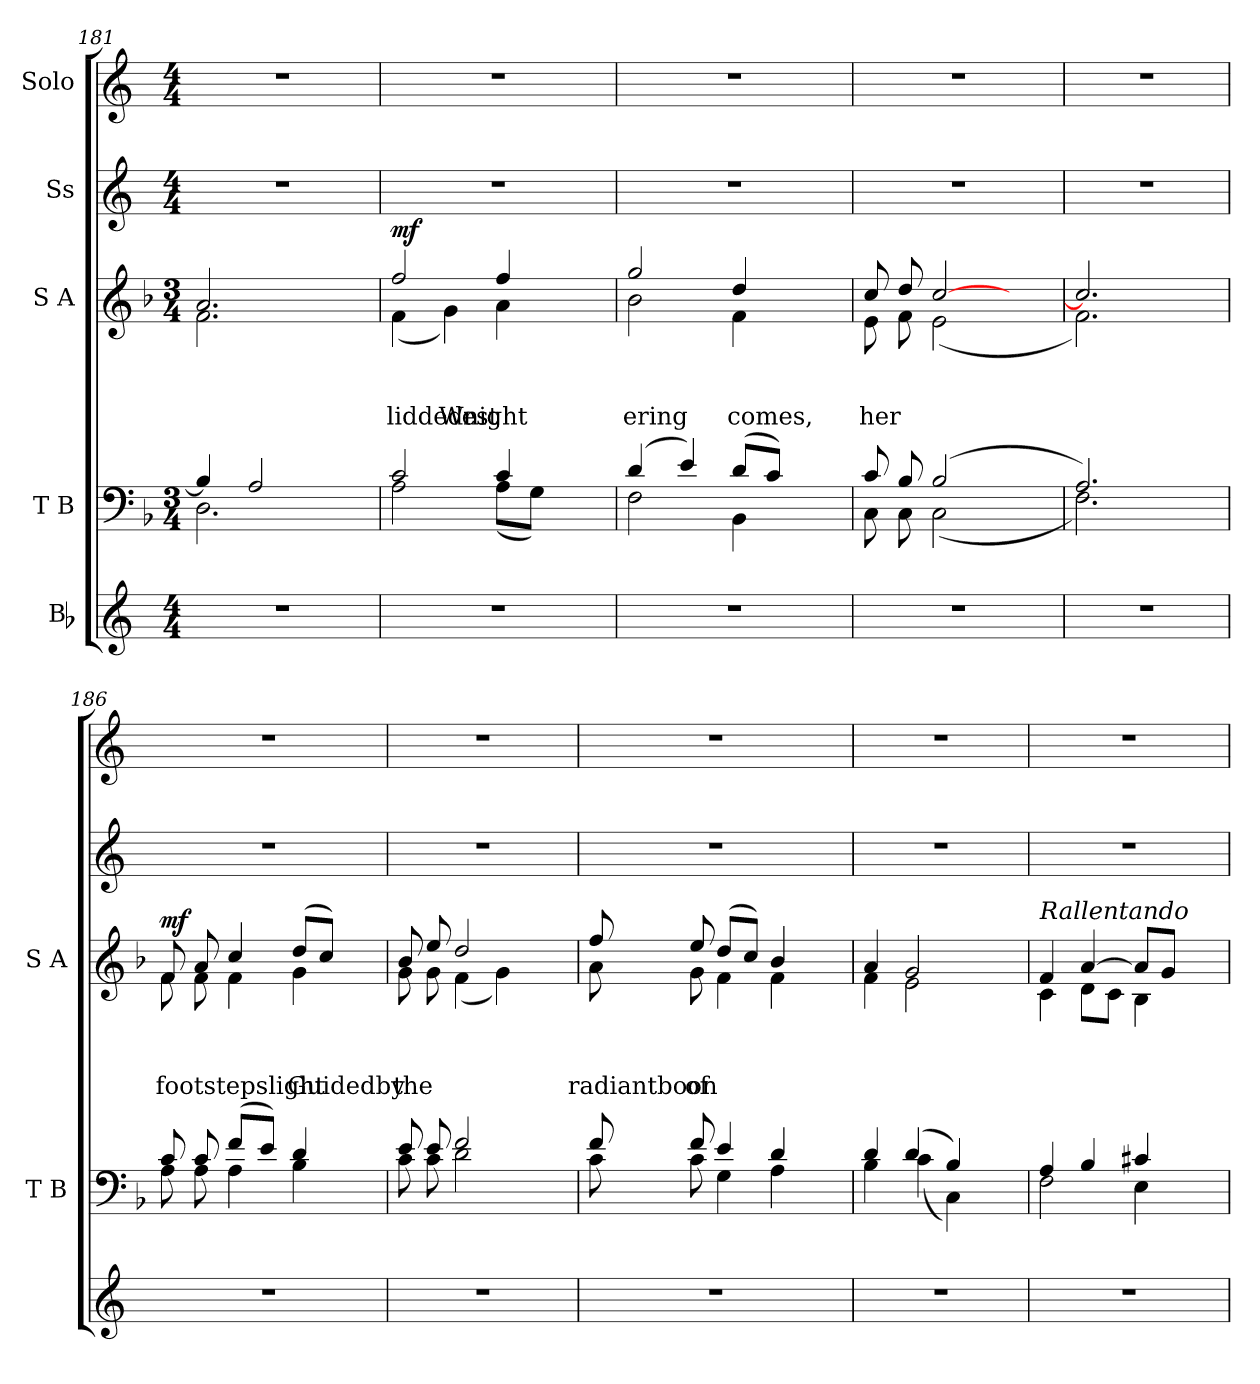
**kern	**kern	**kern	**text	**text	**text	**dynam	**kern	**kern
*part5	*part4	*part3	*part3	*part3	*part3	*part3	*part2	*part1
*staff5	*staff4	*staff3	*staff3	*staff3	*staff3	*staff3	*staff2	*staff1
*I"Bb	*I"T B	*I"S A	*	*	*	*	*I"Ss	*I"Solo
*	*I'T B	*I'S A	*	*	*	*	*	*
*clefG2	*clefF4	*clefG2	*	*	*	*	*clefG2	*clefG2
*k[]	*k[b-]	*k[b-]	*	*	*	*	*k[]	*k[]
*C:	*F:	*F:	*	*	*	*	*C:	*C:
*M4/4	*M3/4	*M3/4	*	*	*	*	*M4/4	*M4/4
=181	=181	=181	=181	=181	=181	=181	=181	=181
*	*^	*^	*	*	*	*	*	*
1r	4B-/]	2.D\	2.a/	2.f\	.	.	.	.	1r	1r
.	2A/	.	.	.	.	.	.	.	.	.
.	4ryy	4ryy	4ryy	4ryy	.	.	.	.	.	.
=182	=182	=182	=182	=182	=182	=182	=182	=182	=182	=182
!	!	!	!	!	!	!	!LO:LY:b	!LO:DY:a	!	!
1r	2c/	2A\	2ff/	(<4f\	.	.	-liddednight	mf	1r	1r
!	!	!	!	!	!	!	!LO:LY:b	!	!	!
.	.	.	.	4g\)	.	.	West	.	.	.
.	4c/	(<8A\L	4ff/	4a\	.	.	.	.	.	.
.	.	8G\J)	.	.	.	.	.	.	.	.
.	4ryy	4ryy	4ryy	4ryy	.	.	.	.	.	.
!!LO:LB:g=z
=183	=183	=183	=183	=183	=183	=183	=183	=183	=183	=183
!	!	!	!	!	!	!	!LO:LY:b	!	!	!
1r	(4d/	2F\	2gg/	2b-\	.	.	ering	.	1r	1r
.	4e/)	.	.	.	.	.	.	.	.	.
!	!	!	!	!	!	!	!LO:LY:b	!	!	!
.	(>8d/L	4BB-\	4dd/	4f\	.	.	comes,	.	.	.
.	8c/J)	.	.	.	.	.	.	.	.	.
.	4ryy	4ryy	4ryy	4ryy	.	.	.	.	.	.
=184	=184	=184	=184	=184	=184	=184	=184	=184	=184	=184
!	!	!	!	!	!	!	!LO:LY:b	!	!	!
1r	8c/	8C\	8cc/	8e\	.	.	her	.	1r	1r
.	8B-/	8C\	8dd/	8f\	.	.	.	.	.	.
.	(2B-/	(<2C\	[>2cc/	(<2e\	.	.	.	.	.	.
.	4ryy	4ryy	4ryy	4ryy	.	.	.	.	.	.
=185	=185	=185	=185	=185	=185	=185	=185	=185	=185	=185
1r	2.A/)	2.F\)	2.cc/]	2.f\)	.	.	.	.	1r	1r
.	4ryy	4ryy	4ryy	4ryy	.	.	.	.	.	.
=186	=186	=186	=186	=186	=186	=186	=186	=186	=186	=186
!	!	!	!	!	!	!	!LO:LY:b	!LO:DY:a	!	!
1r	8c/	8A\	8f/	8f\	.	.	footstepslight	mf	1r	1r
.	8c/	8A\	8a/	8f\	.	.	.	.	.	.
.	(>8f/L	4A\	4cc/	4f\	.	.	.	.	.	.
.	8e/J)	.	.	.	.	.	.	.	.	.
!	!	!	!	!	!	!	!LO:LY:b	!	!	!
.	4d/	4B-\	(>8dd/L	4g\	.	.	Guidedby	.	.	.
.	.	.	8cc/J)	.	.	.	.	.	.	.
.	4ryy	4ryy	4ryy	4ryy	.	.	.	.	.	.
=187	=187	=187	=187	=187	=187	=187	=187	=187	=187	=187
!	!	!	!	!	!	!	!LO:LY:b	!	!	!
1r	8e/	8c\	8b-/	8g\	.	.	the	.	1r	1r
.	8e/	8c\	8ee/	8g\	.	.	.	.	.	.
.	2f/	2d\	2dd/	(<4f\	.	.	.	.	.	.
.	.	.	.	4g\)	.	.	.	.	.	.
.	4ryy	4ryy	4ryy	4ryy	.	.	.	.	.	.
=188	=188	=188	=188	=188	=188	=188	=188	=188	=188	=188
!	!	!	!	!	!	!	!LO:LY:b	!	!	!
1r	8f/	8c\	8ff/	8a\	.	.	radiantboon	.	1r	1r
!	!	!	!	!	!	!	!LO:LY:b	!	!	!
.	8f/	8c\	8ee/	8g\	.	.	of	.	.	.
.	4e/	4G\	(>8dd/L	4f\	.	.	.	.	.	.
.	.	.	8cc/J)	.	.	.	.	.	.	.
.	4d/	4A\	4b-/	4f\	.	.	.	.	.	.
.	4ryy	4ryy	4ryy	4ryy	.	.	.	.	.	.
=189	=189	=189	=189	=189	=189	=189	=189	=189	=189	=189
1r	4d/	4B-\	4a/	4f\	.	.	.	.	1r	1r
.	(4d/	(<4c\	2g/	2e\	.	.	.	.	.	.
.	4B-/)	4C\)	.	.	.	.	.	.	.	.
.	4ryy	4ryy	4ryy	4ryy	.	.	.	.	.	.
=190	=190	=190	=190	=190	=190	=190	=190	=190	=190	=190
!	!	!	!LO:TX:a:i:t=Rallentando	!	!	!	!	!	!	!
1r	4A/	2F\	4f/	4c\	.	.	.	.	1r	1r
.	4B-/	.	[>4a/	8d\L	.	.	.	.	.	.
.	.	.	.	8c\J	.	.	.	.	.	.
.	4c#X/	4E\	8a/L]	4B-\	.	.	.	.	.	.
.	.	.	8g/J	.	.	.	.	.	.	.
.	4ryy	4ryy	4ryy	4ryy	.	.	.	.	.	.
*	*v	*v	*	*	*	*	*	*	*	*
*	*	*v	*v	*	*	*	*	*	*
=	=	=	=	=	=	=	=	=
*-	*-	*-	*-	*-	*-	*-	*-	*-
